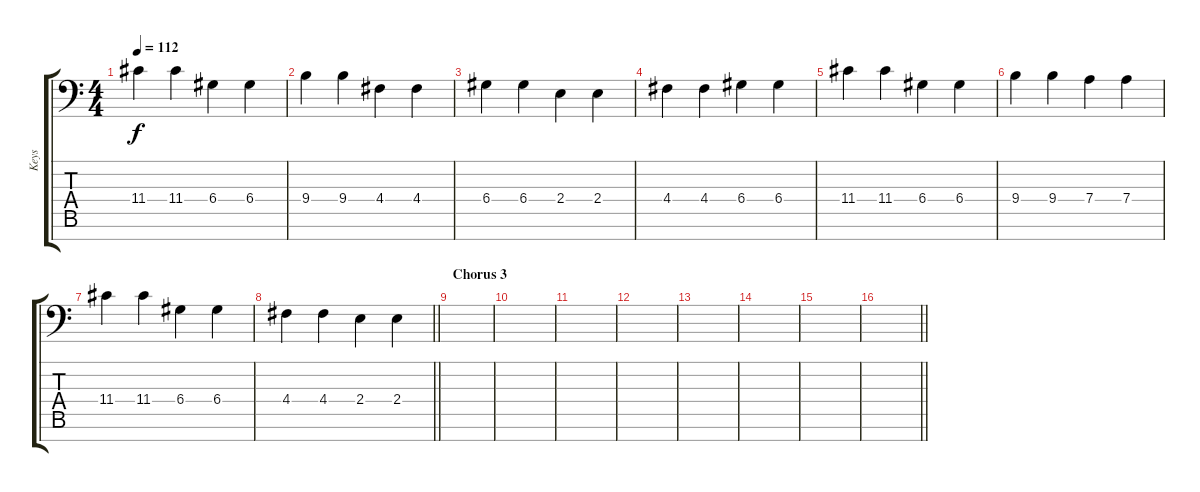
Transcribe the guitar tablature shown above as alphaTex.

\track ("Keys" "Keys") {instrument fx4atmosphere}
\staff {score tabs}
\tuning (D6 D5 D4 D3 D2 D1 D0) {hide}
\ts (4 4)
\tempo 112
\clef f4
\ks c
11.4.4{dy f volume 9} 11.4.4 6.4.4 6.4.4 |
9.4.4 9.4.4 4.4.4 4.4.4 |
6.4.4 6.4.4 2.4.4 2.4.4 |
4.4.4 4.4.4 6.4.4 6.4.4 |
11.4.4 11.4.4 6.4.4 6.4.4 |
9.4.4 9.4.4 7.4.4 7.4.4 |
11.4.4 11.4.4 6.4.4 6.4.4 |
\barLineRight lightlight
4.4.4 4.4.4 2.4.4 2.4.4 |
\section ("" "Chorus 3")
|
|
|
|
|
|
|
\barLineRight lightlight
